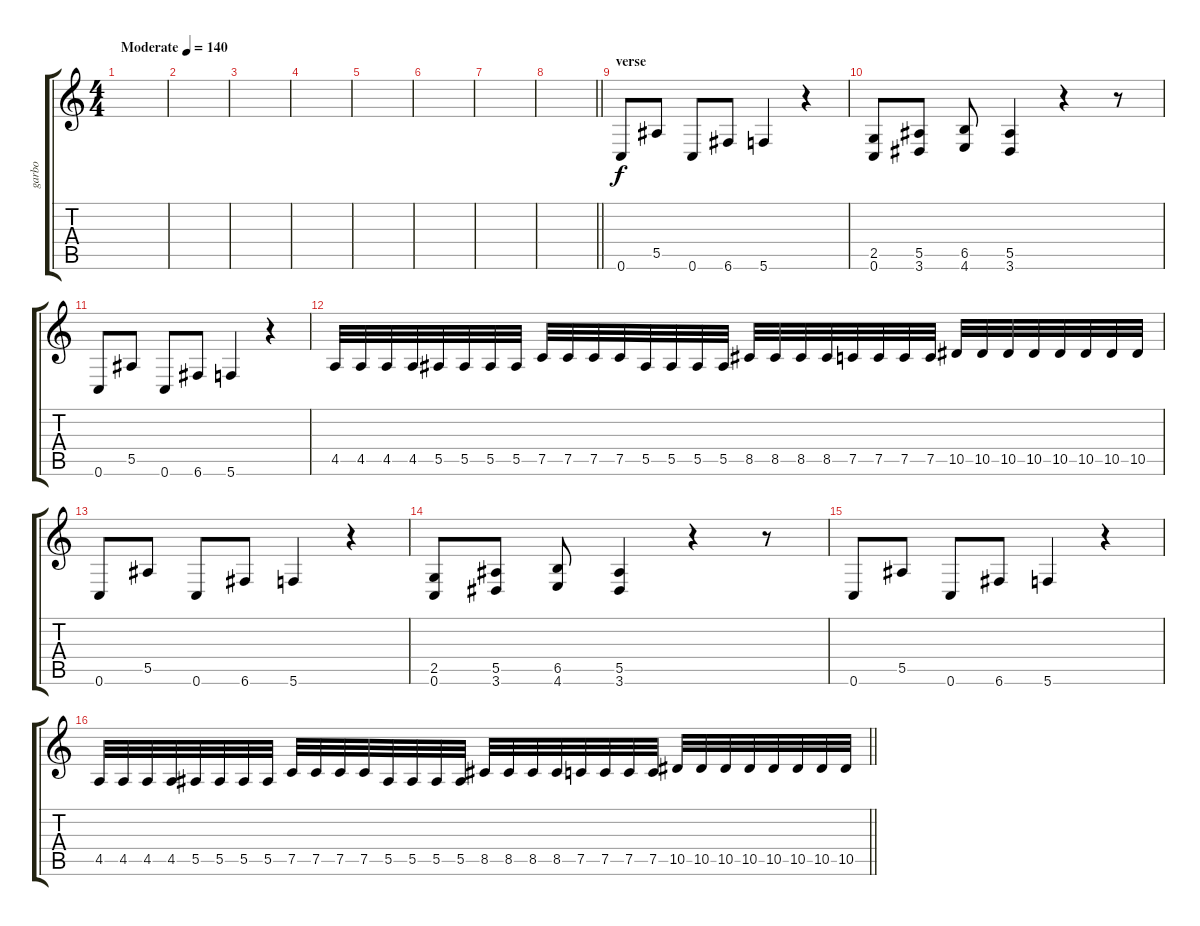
\track ("garbo" "garbo") {solo instrument overdrivenguitar}
\staff {score tabs}
\tuning (C4 G3 Eb3 Bb2 F2 C2) {hide}
\ts (4 4)
\tempo (140 "Moderate")
\clef g2
\ks c
|
|
|
|
|
|
|
\barLineRight lightlight
|
\section ("" "verse")
0.6.8 5.5.8 0.6.8 6.6.8 5.6.4 r.4 |
(2.5 0.6).8 (5.5 3.6).8 (6.5 4.6).8 (5.5 3.6).4 r.4 r.8 |
0.6.8 5.5.8 0.6.8 6.6.8 5.6.4 r.4 |
4.5.32 4.5.32 4.5.32 4.5.32 5.5.32 5.5.32 5.5.32 5.5.32 7.5.32 7.5.32 7.5.32 7.5.32 5.5.32 5.5.32 5.5.32 5.5.32 8.5.32 8.5.32 8.5.32 8.5.32 7.5.32 7.5.32 7.5.32 7.5.32 10.5.32 10.5.32 10.5.32 10.5.32 10.5.32 10.5.32 10.5.32 10.5.32 |
0.6.8 5.5.8 0.6.8 6.6.8 5.6.4 r.4 |
(2.5 0.6).8 (5.5 3.6).8 (6.5 4.6).8 (5.5 3.6).4 r.4 r.8 |
0.6.8 5.5.8 0.6.8 6.6.8 5.6.4 r.4 |
\barLineRight lightlight
4.5.32 4.5.32 4.5.32 4.5.32 5.5.32 5.5.32 5.5.32 5.5.32 7.5.32 7.5.32 7.5.32 7.5.32 5.5.32 5.5.32 5.5.32 5.5.32 8.5.32 8.5.32 8.5.32 8.5.32 7.5.32 7.5.32 7.5.32 7.5.32 10.5.32 10.5.32 10.5.32 10.5.32 10.5.32 10.5.32 10.5.32 10.5.32
